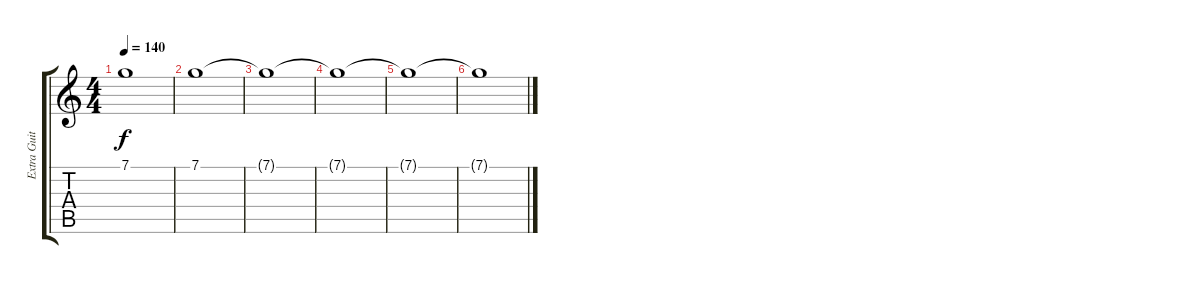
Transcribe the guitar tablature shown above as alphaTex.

\track ("Extra Guitar" "Extra Guit") {instrument distortionguitar}
\staff {score tabs}
\tuning (C4 G3 Eb3 Bb2 F2 C2) {hide}
\ts (4 4)
\tempo 140
\clef g2
\ks c
7.1{t}.1{dy f} |
7.1.1 |
7.1{t}.1 |
7.1{t}.1 |
7.1{t}.1 |
7.1{t}.1
